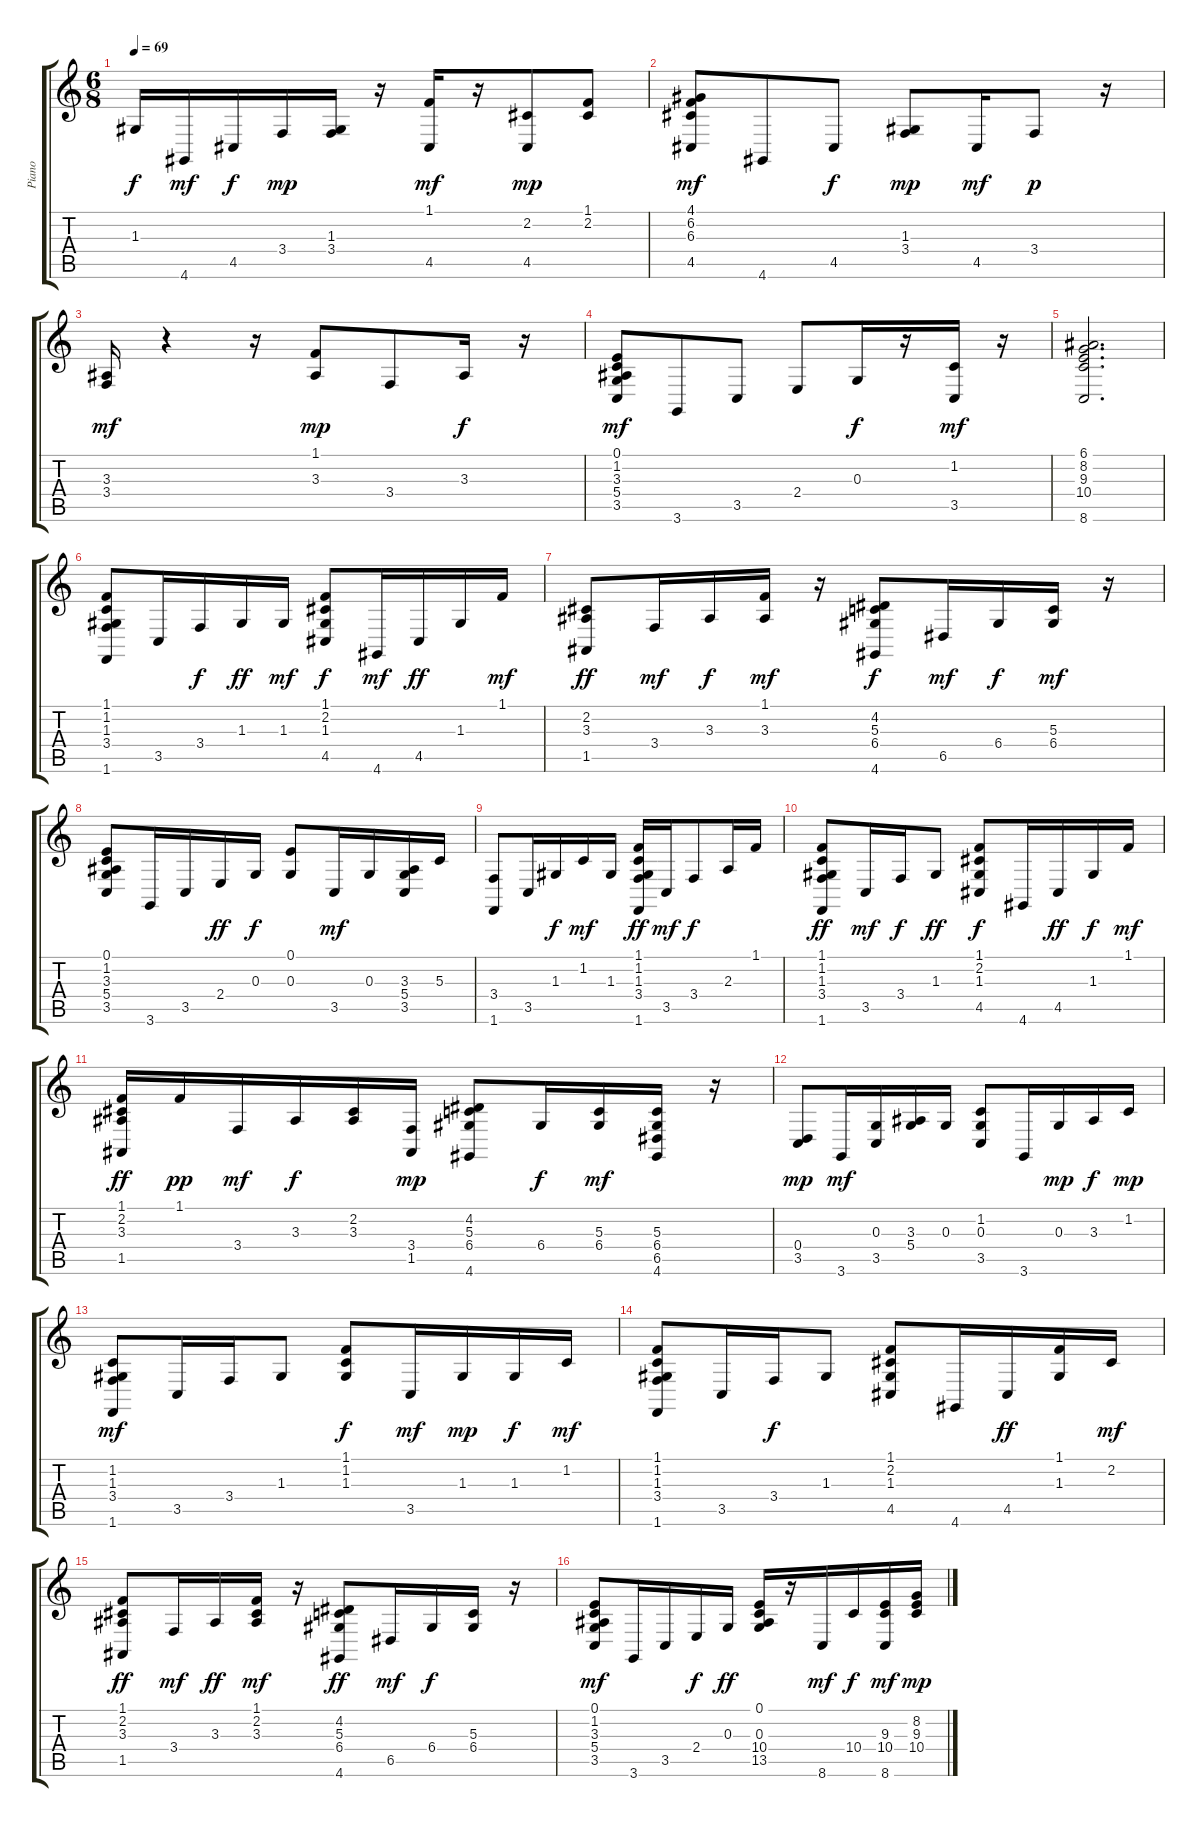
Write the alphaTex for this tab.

\track ("Piano" "Piano") {instrument acousticgrandpiano}
\staff {score tabs}
\tuning (E4 B3 G3 D3 A2 E2) {hide}
\ts (6 8)
\tempo 69
\clef g2
\ks c
1.3{t}.16{dy f} 4.6.16{dy mf} 4.5.16{dy f} 3.4.16{dy mp} (1.3 3.4).16 r.16 (1.1 4.5).16{dy mf} r.16 (2.2 4.5).8{dy mp} (1.1 2.2).8 |
(4.1 6.2 6.3 4.5).8{dy mf} 4.6.8 4.5.8{dy f} (1.3 3.4).8{dy mp} 4.5.16{dy mf} 3.4.8{dy p} r.16 |
(3.3 3.4).16{dy mf} r.4 r.16 (1.1 3.3).8{dy mp} 3.4.8 3.3.16{dy f} r.16 |
(0.1 1.2 3.3 5.4 3.5).8{dy mf} 3.6.8 3.5.8 2.4.8 0.3.16{dy f} r.16 (1.2 3.5).16{dy mf} r.16 |
(6.1 8.2 9.3 10.4 8.6).2{d} |
(1.1 1.2 1.3 3.4 1.6).8 3.5.16 3.4.16{dy f} 1.3.16{dy ff} 1.3.16{dy mf} (1.1 2.2 1.3 4.5).8{dy f} 4.6.16{dy mf} 4.5.16{dy ff} 1.3.16 1.1.16{dy mf} |
(2.2 3.3 1.5).8{dy ff} 3.4.16{dy mf} 3.3.16{dy f} (1.1 3.3).16{dy mf} r.16 (4.2 5.3 6.4 4.6).8{dy f} 6.5.16{dy mf} 6.4.16{dy f} (5.3 6.4).16{dy mf} r.16 |
(0.1 1.2 3.3 5.4 3.5).8 3.6.16 3.5.16 2.4.16{dy ff} 0.3.16{dy f} (0.1 0.3).8 3.5.16{dy mf} 0.3.16 (3.3 5.4 3.5).16 5.3.16 |
(3.4 1.6).8 3.5.16 1.3.16{dy f} 1.2.16{dy mf} 1.3.16 (1.1 1.2 1.3 3.4 1.6).16{dy ff} 3.5.16{dy mf} 3.4.8{dy f} 2.3.16 1.1.16 |
(1.1 1.2 1.3 3.4 1.6).8{dy ff} 3.5.16{dy mf} 3.4.16{dy f} 1.3.8{dy ff} (1.1 2.2 1.3 4.5).8{dy f} 4.6.16 4.5.16{dy ff} 1.3.16{dy f} 1.1.16{dy mf} |
(1.1 2.2 3.3 1.5).16{dy ff} 1.1.16{dy pp} 3.4.16{dy mf} 3.3.16{dy f} (2.2 3.3).16 (3.4 1.5).16{dy mp} (4.2 5.3 6.4 4.6).8 6.4.16{dy f} (5.3 6.4).16{dy mf} (5.3 6.4 6.5 4.6).16 r.16 |
(0.4 3.5).8{dy mp} 3.6.16{dy mf} (0.3 3.5).16 (3.3 5.4).16 0.3.16 (1.2 0.3 3.5).8 3.6.16 0.3.16{dy mp} 3.3.16{dy f} 1.2.16{dy mp} |
(1.2 1.3 3.4 1.6).8{dy mf} 3.5.16 3.4.16 1.3.8 (1.1 1.2 1.3).8{dy f} 3.5.16{dy mf} 1.3.16{dy mp} 1.3.16{dy f} 1.2.16{dy mf} |
(1.1 1.2 1.3 3.4 1.6).8 3.5.16 3.4.16{dy f} 1.3.8 (1.1 2.2 1.3 4.5).8 4.6.16 4.5.16{dy ff} (1.1 1.3).16 2.2.16{dy mf} |
(1.1 2.2 3.3 1.5).8{dy ff} 3.4.16{dy mf} 3.3.16{dy ff} (1.1 2.2 3.3).16{dy mf} r.16 (4.2 5.3 6.4 4.6).8{dy ff} 6.5.16{dy mf} 6.4.16{dy f} (5.3 6.4).16 r.16 |
(0.1 1.2 3.3 5.4 3.5).8{dy mf} 3.6.16 3.5.16 2.4.16{dy f} 0.3.16{dy ff} (0.1 0.3 10.4 13.5).16 r.16 8.6.16{dy mf} 10.4.16{dy f} (9.3 10.4 8.6).16{dy mf} (8.2 9.3 10.4).16{dy mp}
